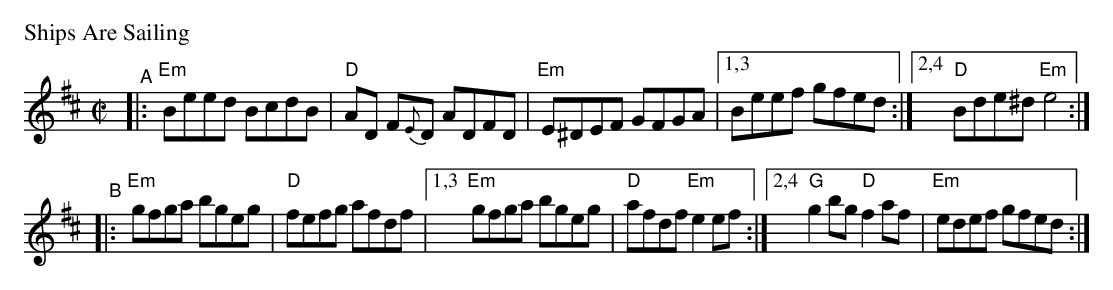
X:1
M: C|
L: 1/8
P: Ships Are Sailing
K: EDor
"^A"|:\
"Em"Beed BcdB | "D"AD F{E}D ADFD | "Em"E^DEF GFGA |[1,3 Beef gfed \
                                                 :|[2,4 "D"Bde^d "Em"e4 :|
"^B"|:\
"Em"gfga bgeg | "D"fefg afdf |[1,3 "Em"gfga bgeg | "D"afdf "Em"e2ef \
                            :|[2,4 "G"g2bg "D"f2af | "Em"edef gfed :|
